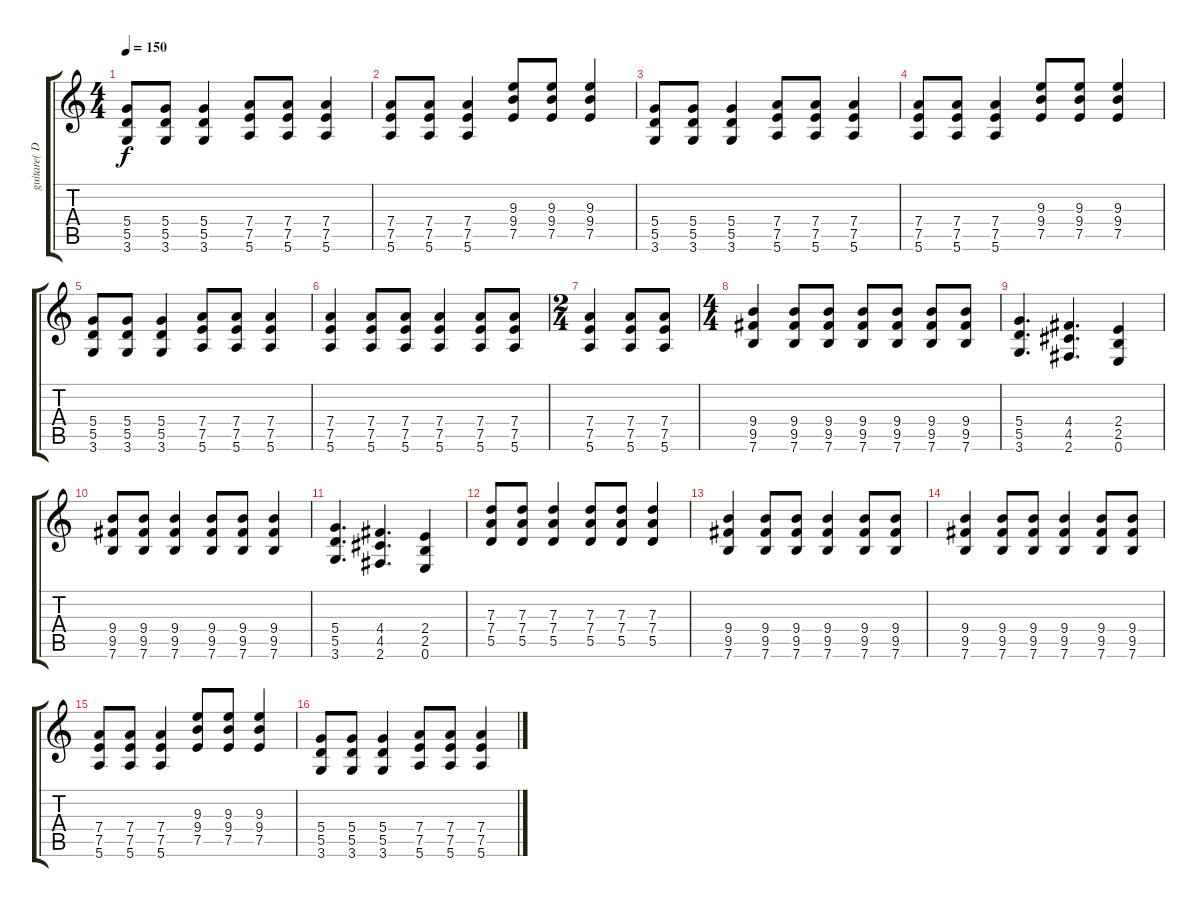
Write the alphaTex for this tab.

\track ("guitare( Dave Parsons )" "guitare( D") {instrument distortionguitar}
\staff {score tabs}
\tuning (E4 B3 G3 D3 A2 E2) {hide}
\ts (4 4)
\tempo 150
\clef g2
\ks c
(5.4 5.5 3.6).8{dy f} (5.4 5.5 3.6).8 (5.4 5.5 3.6).4 (7.4 7.5 5.6).8 (7.4 7.5 5.6).8 (7.4 7.5 5.6).4 |
(7.4 7.5 5.6).8 (7.4 7.5 5.6).8 (7.4 7.5 5.6).4 (9.3 9.4 7.5).8 (9.3 9.4 7.5).8 (9.3 9.4 7.5).4 |
(5.4 5.5 3.6).8 (5.4 5.5 3.6).8 (5.4 5.5 3.6).4 (7.4 7.5 5.6).8 (7.4 7.5 5.6).8 (7.4 7.5 5.6).4 |
(7.4 7.5 5.6).8 (7.4 7.5 5.6).8 (7.4 7.5 5.6).4 (9.3 9.4 7.5).8 (9.3 9.4 7.5).8 (9.3 9.4 7.5).4 |
(5.4 5.5 3.6).8 (5.4 5.5 3.6).8 (5.4 5.5 3.6).4 (7.4 7.5 5.6).8 (7.4 7.5 5.6).8 (7.4 7.5 5.6).4 |
(7.4 7.5 5.6).4 (7.4 7.5 5.6).8 (7.4 7.5 5.6).8 (7.4 7.5 5.6).4 (7.4 7.5 5.6).8 (7.4 7.5 5.6).8 |
\ts (2 4)
(7.4 7.5 5.6).4 (7.4 7.5 5.6).8 (7.4 7.5 5.6).8 |
\ts (4 4)
(9.4 9.5 7.6).4 (9.4 9.5 7.6).8 (9.4 9.5 7.6).8 (9.4 9.5 7.6).8 (9.4 9.5 7.6).8 (9.4 9.5 7.6).8 (9.4 9.5 7.6).8 |
(5.4 5.5 3.6).4{d} (4.4 4.5 2.6).4{d} (2.4 2.5 0.6).4 |
(9.4 9.5 7.6).8 (9.4 9.5 7.6).8 (9.4 9.5 7.6).4 (9.4 9.5 7.6).8 (9.4 9.5 7.6).8 (9.4 9.5 7.6).4 |
(5.4 5.5 3.6).4{d} (4.4 4.5 2.6).4{d} (2.4 2.5 0.6).4 |
(7.3 7.4 5.5).8 (7.3 7.4 5.5).8 (7.3 7.4 5.5).4 (7.3 7.4 5.5).8 (7.3 7.4 5.5).8 (7.3 7.4 5.5).4 |
(9.4 9.5 7.6).4 (9.4 9.5 7.6).8 (9.4 9.5 7.6).8 (9.4 9.5 7.6).4 (9.4 9.5 7.6).8 (9.4 9.5 7.6).8 |
(9.4 9.5 7.6).4 (9.4 9.5 7.6).8 (9.4 9.5 7.6).8 (9.4 9.5 7.6).4 (9.4 9.5 7.6).8 (9.4 9.5 7.6).8 |
(7.4 7.5 5.6).8 (7.4 7.5 5.6).8 (7.4 7.5 5.6).4 (9.3 9.4 7.5).8 (9.3 9.4 7.5).8 (9.3 9.4 7.5).4 |
(5.4 5.5 3.6).8 (5.4 5.5 3.6).8 (5.4 5.5 3.6).4 (7.4 7.5 5.6).8 (7.4 7.5 5.6).8 (7.4 7.5 5.6).4
